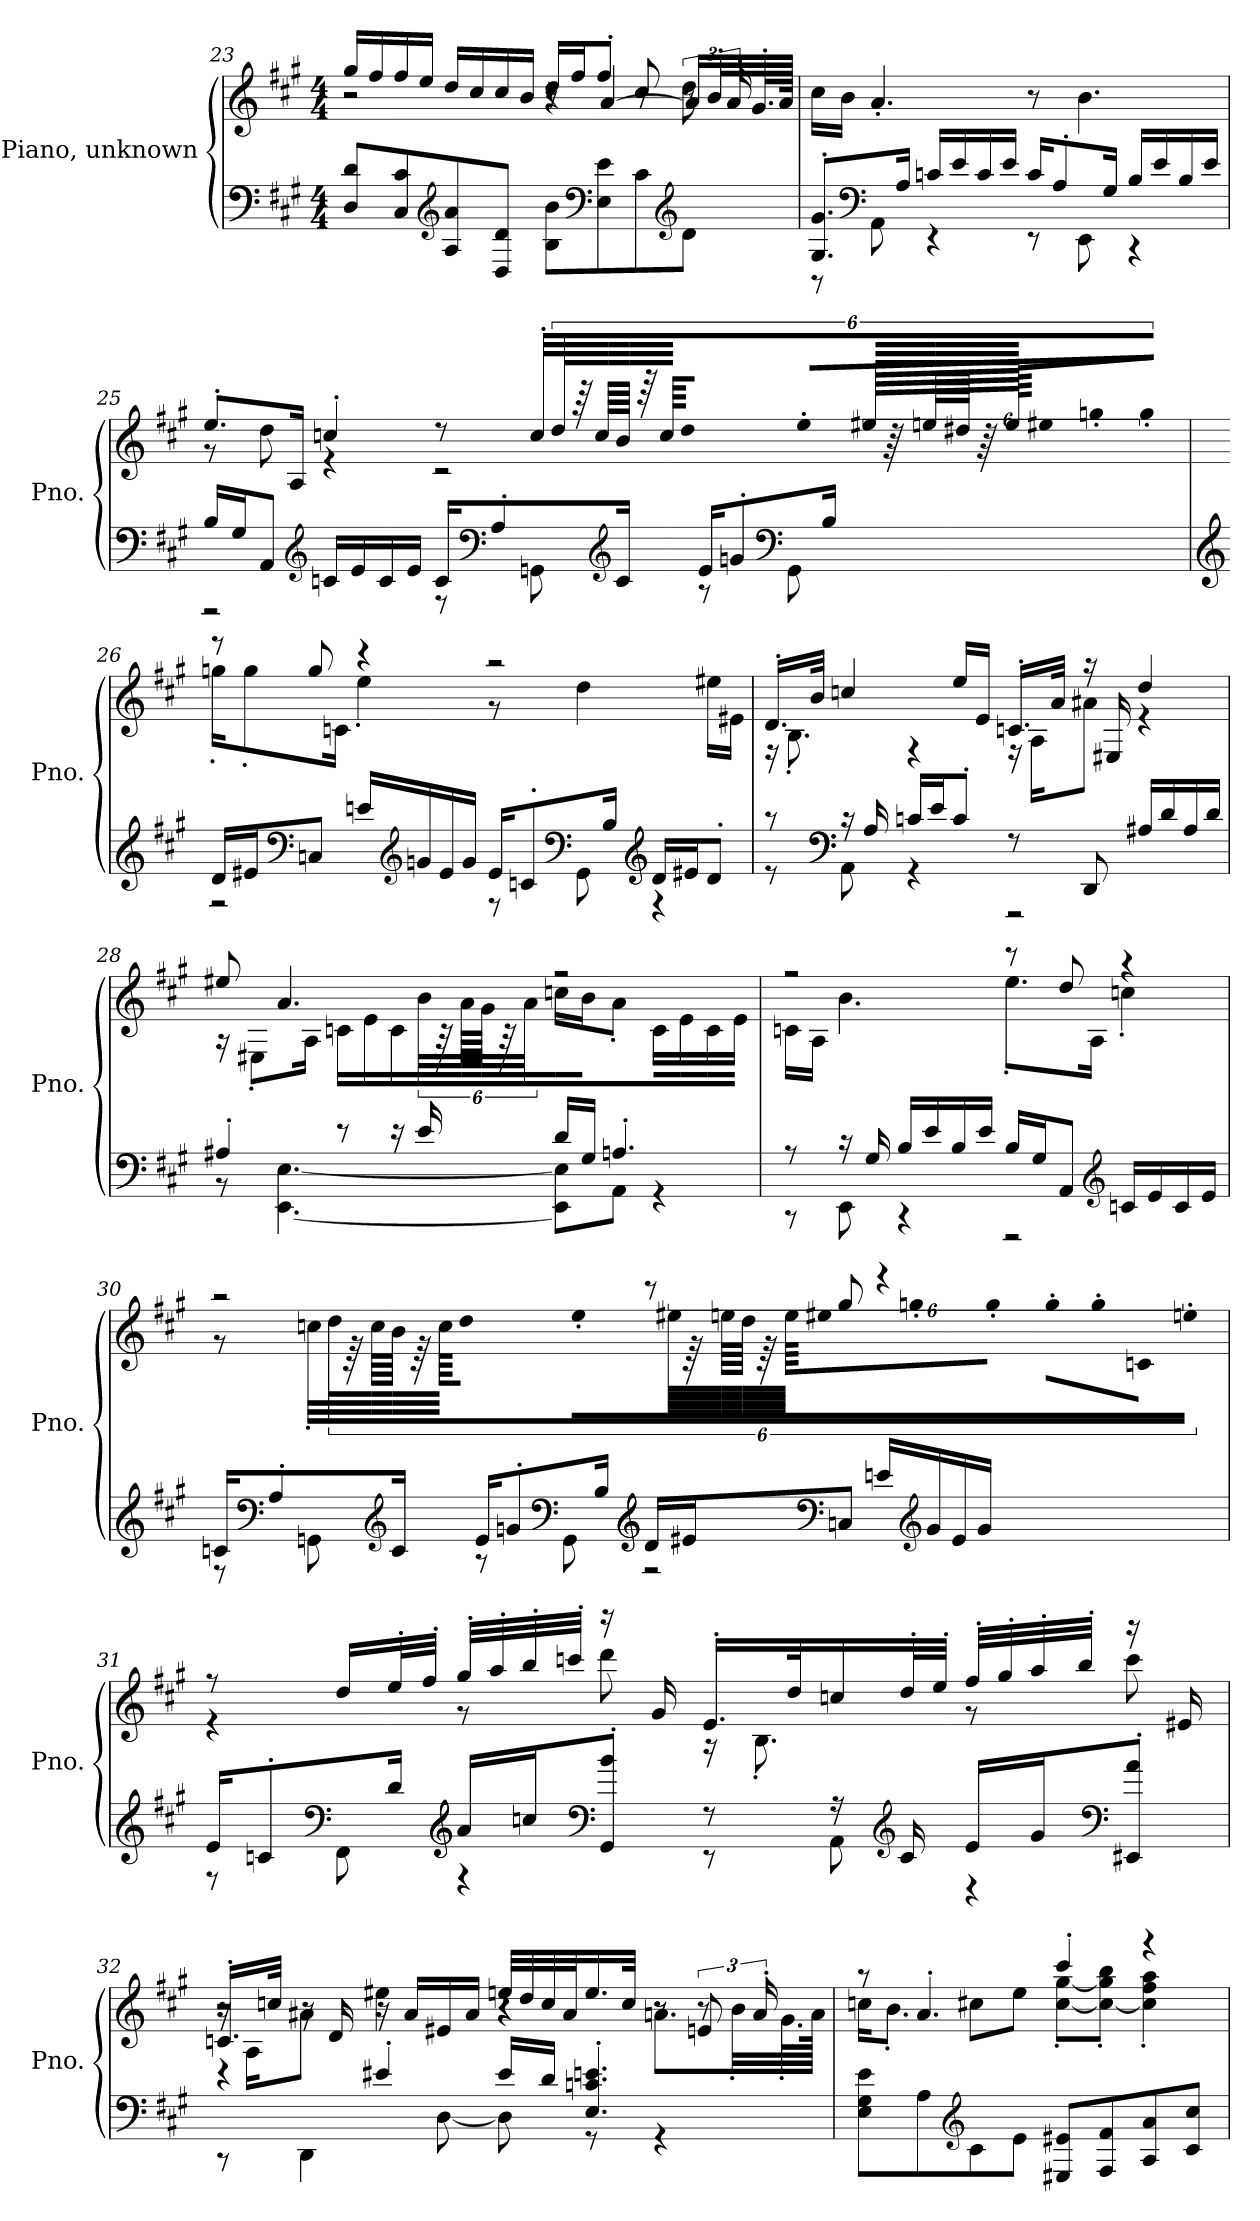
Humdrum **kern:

**kern	**kern
*part1	*part1
*staff2	*staff1
*I"Piano, unknown	*
*I'Pno.	*
!!LO:PB:g=z
*clefF4	*clefG2
*k[f#c#g#]	*k[f#c#g#]
*M4/4	*M4/4
=23	=23
*	*^
*	*	*^
8D/ 8d/L	16gg#/LL	2r	2r
.	16ff#/	.	.
8C#/ 8c#/	16ff#/	.	.
.	16ee/JJ	.	.
*clefG2	*	*	*
8A/ 8a/	16dd/LL	.	.
.	16cc#/	.	.
8D/ 8d/J	16cc#/	.	.
.	16b/JJ	.	.
8B\ 8b\L	16dd/LL	4r	8r
.	16ff#/J	.	.
*clefF4	*	*	*
8E\ 8e\	8ff#'/J	.	[4a/
8c#\	8cc#/	8r	.
*clefG2	*	*	*
8d\J	12r	8dd\	16a/LL]
.	.	.	32b'/L
.	24a'/	.	.
.	.	.	64.g#'/L
.	.	.	128a/JJJJk
*	*v	*v	*v
=24	=24
*^	*
8.G#/' 8.g#/'L	8r	16cc#\LL
.	.	16b\JJ
*clefF4	*	*
.	8AA\	4.a'/
16A/Jk	.	.
16cn/LL	4r	.
16e/	.	.
16c/	.	.
16e/JJ	.	.
16c/KL	8r	8r
8A'/	.	.
.	8EE\	4.b\
16G#/Jk	.	.
16B/LL	4r	.
16e/	.	.
16B/	.	.
16e/JJ	.	.
!!LO:LB:g=z
=25	=25	=25
*	*	*^
16B/LL	2r	8.ee'/L	8r
16G#/J	.	.	.
8AA/J	.	.	8dd\
.	.	16A/Jk	.
*clefG2	*	*	*
16cn/LL	.	4ccn'/	4r
16e/	.	.	.
16c/	.	.	.
16e/JJ	.	.	.
16c/KL	8r	8r	2r
*clefF4	*	*	*
8A'/	.	.	.
.	8GGn\	32cc'/LLL	.
.	.	96dd/JJJk	.
.	.	96r	.
.	.	96cc/LLLL	.
*clefG2	*	*	*
16c/Jk	.	96b/JJJJ	.
.	.	96r	.
.	.	96cc/KLLL	.
.	.	32dd/JJJ	.
16e/KL	8r	32ee'/LLL	.
.	.	96ee#X/JJJk	.
.	.	96r	.
.	.	96een/LLLL	.
8gn'/	.	96dd#X/JJJJ	.
.	.	96r	.
.	.	96ee/KLLL	.
.	.	32ee#X/J	.
*clefF4	*	*	*
.	8GG\	16ggn'/	.
16B/Jk	.	16gg'/JJ	.
!!LO:LB:g=z	!!
=26	=26	=26	=26
*clefG2	*	*	*
16d/LL	2r	8r	16ggn'\KL
16e#X/J	.	.	8gg'\
*clefF4	*	*	*
8Cn/J	.	8gg/	.
.	.	.	16cn\Jk
16en/LL	.	4r	4ee'\
*clefG2	*	*	*
16gn/	.	.	.
16e/	.	.	.
16g/JJ	.	.	.
16e/KL	8r	2r	8r
8cn'/	.	.	.
*clefF4	*	*	*
.	8GG#\	.	4dd\
16B/Jk	.	.	.
*clefG2	*	*	*
16d/LL	4r	.	.
16e#X/J	.	.	.
8d'/J	.	.	16ee#X\LL
.	.	.	16e#X\JJ
!!LO:LB:g=z	!!
=27	=27	=27	=27
8r	8r	16.d'/LL	16r
.	.	.	8.B'\
.	.	32b/JJk	.
*clefF4	*	*	*
16r	8AA\	4ccn/	.
16A/	.	.	.
16cn/LL	4r	.	4r
16e/J	.	.	.
8c'/J	.	16ee/LL	.
.	.	16e/JJ	.
8r	2r	16.cn'/LL	16r
.	.	.	16A\KL
.	.	32a/JJk	.
8DD/	.	16r	8a#X\J
.	.	16E#X/	.
16A#X/LL	.	4dd/	4r
16d/	.	.	.
16A#/	.	.	.
16d/JJ	.	.	.
!!LO:LB:g=z	!!
=28	=28	=28	=28
4A#X'/	8r	8ee#X/	16r
.	.	.	8E#X'\L
.	[4.EE\ [4.E\	4.a/	.
.	.	.	16A\Jk
8r	.	.	16cn\LL
.	.	.	16e\
16r	.	.	16c\
16e/	.	.	96b\JJkk
.	.	.	96r
.	.	.	96a\LLLL
.	.	.	96g#\JJJJ
.	.	.	96r
.	.	.	96a\
16d/LL	8EE\] 8E\]L	2r	16ccn\LL
16G#/JJ	.	.	16b\J
4.An'/	8AA\J	.	8a'\J
.	4r	.	16c\LL
.	.	.	16e\
.	.	.	16c\
.	.	.	16e\JJ
=29	=29	=29	=29
8r	8r	2r	16cn\LL
.	.	.	16A\JJ
16r	8EE\	.	4.b\
16G#/	.	.	.
16B/LL	4r	.	.
16e/	.	.	.
16B/	.	.	.
16e/JJ	.	.	.
16B/LL	2r	8r	8.ee'\L
16G#/J	.	.	.
8AA/J	.	8dd/	.
.	.	.	16A\Jk
*clefG2	*	*	*
16cn/LL	.	4r	4ccn'\
16e/	.	.	.
16c/	.	.	.
16e/JJ	.	.	.
!!LO:LB:g=z	!!
=30	=30	=30	=30
16cn/KL	8r	2r	8r
*clefF4	*	*	*
8A'/	.	.	.
.	8GGn\	.	32ccn'\LLL
.	.	.	96dd\JJJk
.	.	.	96r
.	.	.	96cc\LLLL
*clefG2	*	*	*
16c/Jk	.	.	96b\JJJJ
.	.	.	96r
.	.	.	96cc\KLLL
.	.	.	32dd\JJJ
16e/KL	8r	.	32ee'\LLL
.	.	.	96ee#X\JJJk
.	.	.	96r
.	.	.	96een\LLLL
8gn'/	.	.	96dd\JJJJ
.	.	.	96r
.	.	.	96ee\KLLL
.	.	.	32ee#X\J
*clefF4	*	*	*
.	8GG\	.	16ggn'\
16B/Jk	.	.	16gg'\JJ
*clefG2	*	*	*
16d/LL	2r	8r	16gg'\KL
16e#X/J	.	.	8gg'\
*clefF4	*	*	*
8Cn/J	.	8gg/	.
.	.	.	16cn\Jk
16en/LL	.	4r	4een'\
*clefG2	*	*	*
16g/	.	.	.
16e/	.	.	.
16g/JJ	.	.	.
!!LO:PB:g=z	!!
=31	=31	=31	=31
16e/KL	8r	8r	4r
8cn'/	.	.	.
*clefF4	*	*	*
.	8FF#\	16dd/LL	.
16d/Jk	.	32ee'/L	.
.	.	32ff#'/JJJ	.
*clefG2	*	*	*
16a/LL	4r	32gg#'/LLL	8r
.	.	32aa'/	.
16ccn/J	.	32bb'/	.
.	.	32cccn'/JJJ	.
*clefF4	*	*	*
8GG#/' 8b/'J	.	16r	8ddd\
.	.	16g#/	.
8r	8r	16.e'/LL	16r
.	.	.	8.B'\
.	.	32dd/K	.
16r	8AA\	16ccn/	.
*clefG2	*	*	*
16c/	.	32dd'/L	.
.	.	32ee'/JJJ	.
16e/LL	4r	32ff#'/LLL	8r
.	.	32gg#'/	.
16g#/J	.	32aa'/	.
.	.	32bb'/JJJ	.
*clefF4	*	*	*
8EE#X/' 8a/'J	.	16r	8ccc\
.	.	16e#X/	.
!!LO:LB:g=z
=32	=32	=32	=32
*	*	*	*^
4r	8r	16.cn'/LL	16r	2r
.	.	.	16A\KL	.
.	.	32ccn/JJk	.	.
.	4DD\	16r	8a#X\J	.
.	.	16d/	.	.
4e#X'/	.	16r	4ee#X\	.
.	.	16a#/LL	.	.
.	[8D\	16e#X/	.	.
.	.	16a#/JJ	.	.
16e#/LL	8D\]	32een/LLL	4r	4r
.	.	32dd/	.	.
16d/JJ	.	32cc/	.	.
.	.	32a#/J	.	.
4.E/' 4.cn/' 4.en/'	8r	16.ee/	.	.
.	.	32cc/JJk	.	.
.	4r	8r	8.an\L	8r
.	.	12r	.	8en/
.	.	.	32b'\LL	.
.	.	24a'/	.	.
.	.	.	64.g#'\L	.
.	.	.	128a\JJJJk	.
*v	*v	*	*	*
*	*	*v	*v
=33	=33	=33
8E\ 8G#\ 8e\L	8r	16ccn\KL
.	.	8.b'\J
8A\	4.a'/	.
*clefG2	*	*
8c#\	.	8cc#X\L
8e\J	.	8ee\J
8E#X/ 8e#X/L	4ccc#'/	[8cc#\' [8gg#\'L
8F#/ 8f#/	.	8cc#\_' 8gg#\]' 8bb\'J
8A/ 8a/	4r	4cc#\]' 4ff#\' 4aa\'
8c#/ 8cc#/J	.	.
*	*v	*v
=	=
*-	*-
